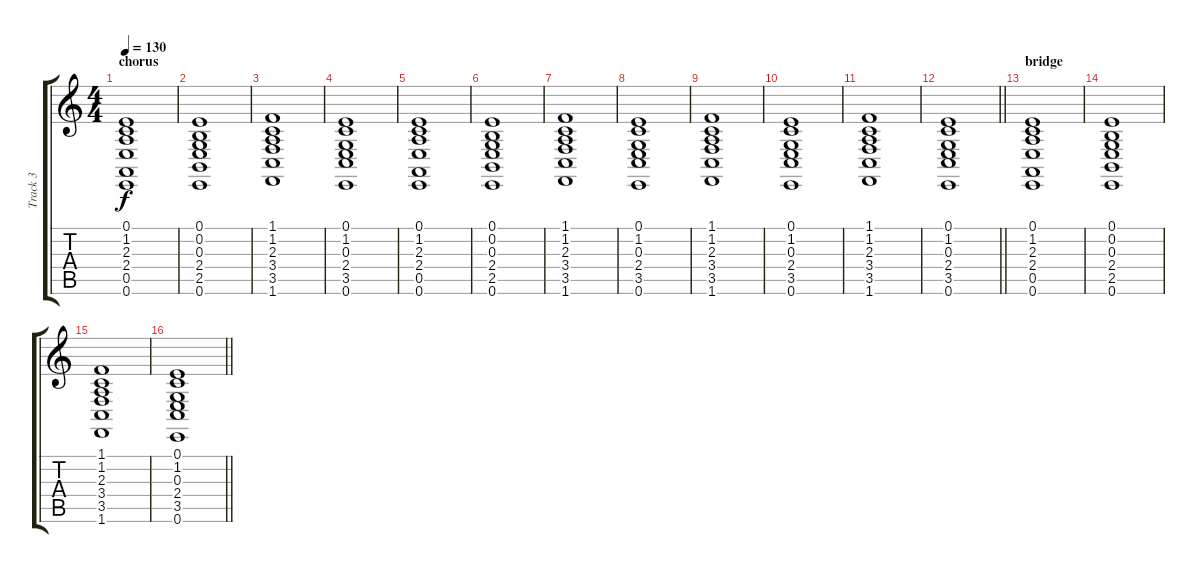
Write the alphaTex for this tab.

\track ("Track 3" "Track 3") {instrument stringensemble1}
\staff {score tabs}
\tuning (E4 B3 G3 D3 A2 E2) {hide}
\ts (4 4)
\section ("" "chorus")
\tempo 130
\clef g2
\ks c
(0.1 1.2 2.3 2.4 0.5 0.6).1{dy f} |
(0.1 0.2 0.3 2.4 2.5 0.6).1 |
(1.1 1.2 2.3 3.4 3.5 1.6).1 |
(0.1 1.2 0.3 2.4 3.5 0.6).1 |
(0.1 1.2 2.3 2.4 0.5 0.6).1 |
(0.1 0.2 0.3 2.4 2.5 0.6).1 |
(1.1 1.2 2.3 3.4 3.5 1.6).1 |
(0.1 1.2 0.3 2.4 3.5 0.6).1 |
(1.1 1.2 2.3 3.4 3.5 1.6).1 |
(0.1 1.2 0.3 2.4 3.5 0.6).1 |
(1.1 1.2 2.3 3.4 3.5 1.6).1 |
\barLineRight lightlight
(0.1 1.2 0.3 2.4 3.5 0.6).1 |
\section ("" "bridge")
(0.1 1.2 2.3 2.4 0.5 0.6).1 |
(0.1 0.2 0.3 2.4 2.5 0.6).1 |
(1.1 1.2 2.3 3.4 3.5 1.6).1 |
\barLineRight lightlight
(0.1 1.2 0.3 2.4 3.5 0.6).1
